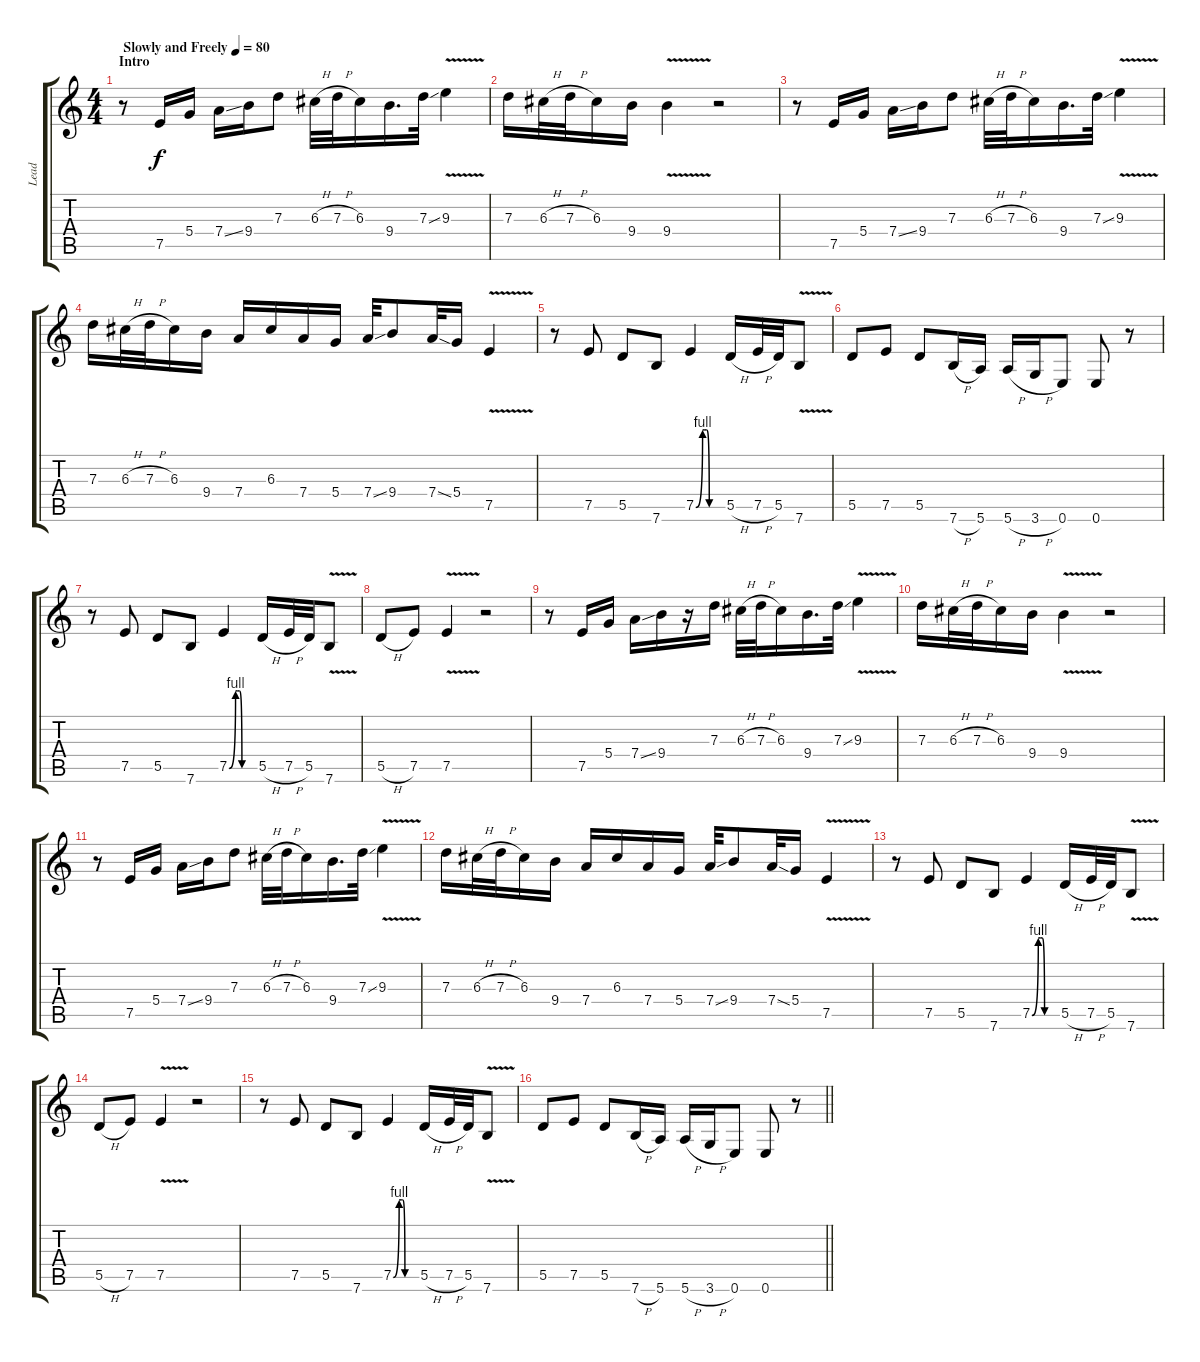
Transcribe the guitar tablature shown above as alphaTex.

\track ("Lead" "Lead") {instrument electricguitarclean}
\staff {score tabs}
\tuning (E4 B3 G3 D3 A2 E2) {hide}
\ts (4 4)
\section ("" "Intro")
\tempo (80 "Slowly and Freely")
\clef g2
\ks c
r.8{dy f instrument electricguitarclean} 7.5.16 5.4.16 7.4{ss}.16 9.4.16 7.3.8 6.3{h}.32 7.3{h}.32 6.3.16 9.4.16{d} 7.3{ss}.32 9.3{v}.4 |
7.3.16 6.3{h}.32 7.3{h}.32 6.3.16 9.4.16 9.4{v}.4 r.2 |
r.8 7.5.16 5.4.16 7.4{ss}.16 9.4.16 7.3.8 6.3{h}.32 7.3{h}.32 6.3.16 9.4.16{d} 7.3{ss}.32 9.3{v}.4 |
7.3.16 6.3{h}.32 7.3{h}.32 6.3.16 9.4.16 7.4.16 6.3.16 7.4.16 5.4.16 7.4{ss}.32 9.4.8 7.4{ss}.32 5.4.16 7.5{v}.4 |
r.8 7.5.8 5.5.8 7.6.8 7.5{be (custom 0 0 15 4 20 4 24 4 30 0 60 0)}.4 5.5{h}.16 7.5{h}.32 5.5.32 7.6{v}.8 |
5.5.8 7.5.8 5.5.8 7.6{h}.16 5.6.16 5.6{h}.16 3.6{h}.16 0.6.8 0.6.8 r.8 |
r.8 7.5.8 5.5.8 7.6.8 7.5{be (custom 0 0 15 4 20 4 24 4 30 0 60 0)}.4 5.5{h}.16 7.5{h}.32 5.5.32 7.6{v}.8 |
5.5{h}.8 7.5.8 7.5{v}.4 r.2 |
r.8 7.5.16 5.4.16 7.4{ss}.16 9.4.16 r.16 7.3.16 6.3{h}.32 7.3{h}.32 6.3.16 9.4.16{d} 7.3{ss}.32 9.3{v}.4 |
7.3.16 6.3{h}.32 7.3{h}.32 6.3.16 9.4.16 9.4{v}.4 r.2 |
r.8 7.5.16 5.4.16 7.4{ss}.16 9.4.16 7.3.8 6.3{h}.32 7.3{h}.32 6.3.16 9.4.16{d} 7.3{ss}.32 9.3{v}.4 |
7.3.16 6.3{h}.32 7.3{h}.32 6.3.16 9.4.16 7.4.16 6.3.16 7.4.16 5.4.16 7.4{ss}.32 9.4.8 7.4{ss}.32 5.4.16 7.5{v}.4 |
r.8 7.5.8 5.5.8 7.6.8 7.5{be (custom 0 0 15 4 20 4 24 4 30 0 60 0)}.4 5.5{h}.16 7.5{h}.32 5.5.32 7.6{v}.8 |
5.5{h}.8 7.5.8 7.5{v}.4 r.2 |
r.8 7.5.8 5.5.8 7.6.8 7.5{be (custom 0 0 15 4 20 4 24 4 30 0 60 0)}.4 5.5{h}.16 7.5{h}.32 5.5.32 7.6{v}.8 |
\barLineRight lightlight
5.5.8 7.5.8 5.5.8 7.6{h}.16 5.6.16 5.6{h}.16 3.6{h}.16 0.6.8 0.6.8 r.8
